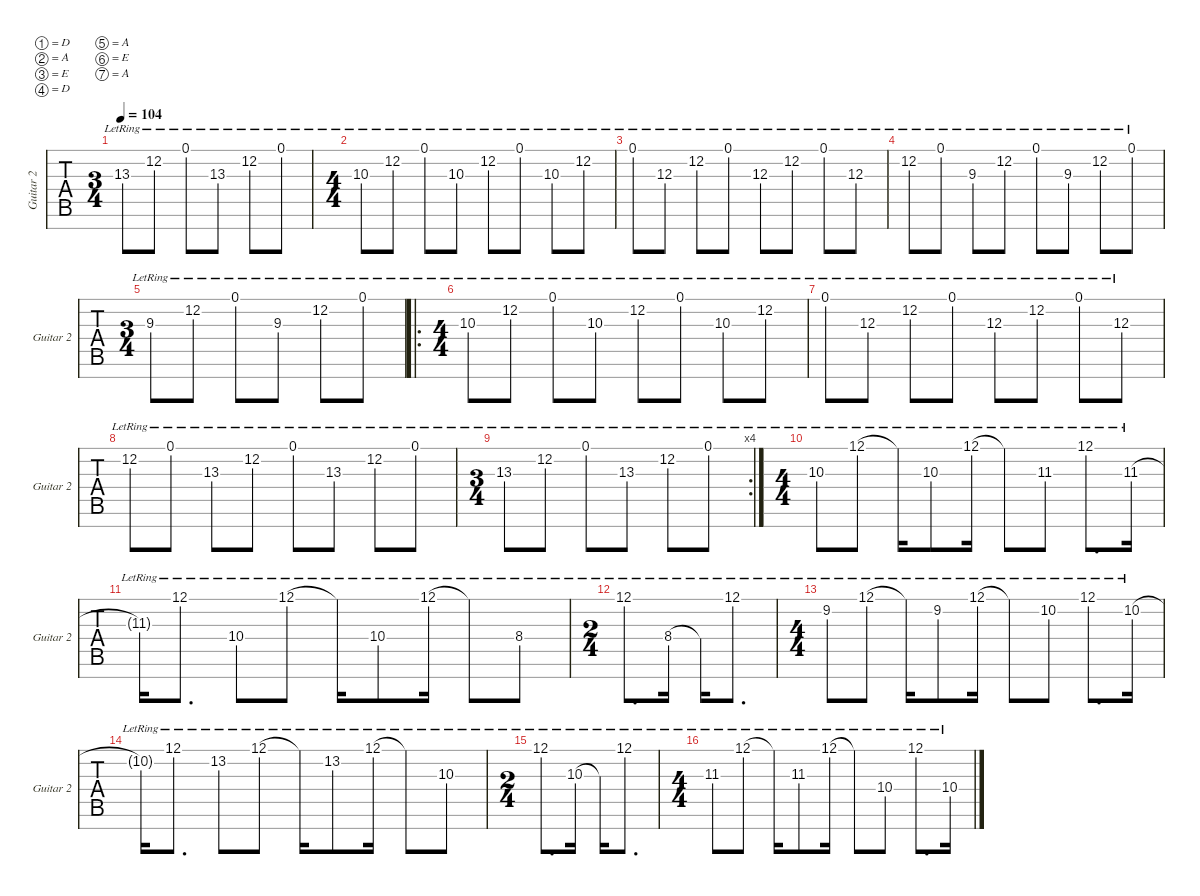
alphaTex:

\defaultSystemsLayout 4
\hideDynamics
\bracketExtendMode nobrackets
\singleTrackTrackNamePolicy allsystems
\multiTrackTrackNamePolicy allsystems
\firstSystemTrackNameMode fullname
\otherSystemsTrackNameMode fullname
\otherSystemsTrackNameOrientation horizontal
\track ("Guitar 2" "Guitar 2") {instrument distortionguitar}
\staff {tabs}
\tuning (D4 A3 E3 D3 A2 E2 A1)
\ts (3 4)
\tempo 104
\clef g2
\ks c
13.3{lr}.8{dy mf} 12.2{lr}.8 0.1{lr}.8 13.3{lr}.8 12.2{lr}.8 0.1{lr}.8 |
\ts (4 4)
10.3{lr}.8 12.2{lr}.8 0.1{lr}.8 10.3{lr}.8 12.2{lr}.8 0.1{lr}.8 10.3{lr}.8 12.2{lr}.8 |
0.1{lr}.8 12.3{lr}.8 12.2{lr}.8 0.1{lr}.8 12.3{lr}.8 12.2{lr}.8 0.1{lr}.8 12.3{lr}.8 |
12.2{lr}.8 0.1{lr}.8 9.3{lr}.8 12.2{lr}.8 0.1{lr}.8 9.3{lr}.8 12.2{lr}.8 0.1{lr}.8 |
\ts (3 4)
9.3{lr}.8 12.2{lr}.8 0.1{lr}.8 9.3{lr}.8 12.2{lr}.8 0.1{lr}.8 |
\ro
\ts (4 4)
10.3{lr}.8 12.2{lr}.8 0.1{lr}.8 10.3{lr}.8 12.2{lr}.8 0.1{lr}.8 10.3{lr}.8 12.2{lr}.8 |
0.1{lr}.8 12.3{lr}.8 12.2{lr}.8 0.1{lr}.8 12.3{lr}.8 12.2{lr}.8 0.1{lr}.8 12.3{lr}.8 |
12.2{lr}.8 0.1{lr}.8 13.3{lr}.8 12.2{lr}.8 0.1{lr}.8 13.3{lr}.8 12.2{lr}.8 0.1{lr}.8 |
\rc 4
\ts (3 4)
13.3{lr}.8 12.2{lr}.8 0.1{lr}.8 13.3{lr}.8 12.2{lr}.8 0.1{lr}.8 |
\ts (4 4)
10.3{lr}.8 12.1{lr}.8 12.1{lr t}.16 10.3{lr}.8 12.1{lr}.16 12.1{lr t}.8 11.3{lr}.8 12.1{lr}.8{d} 11.3{lr}.16 |
11.3{lr t}.16 12.1{lr}.8{d} 10.4{lr}.8 12.1{lr}.8 12.1{lr t}.16 10.4{lr}.8 12.1{lr}.16 12.1{lr t}.8 8.4{lr}.8 |
\ts (2 4)
12.1{lr}.8{d} 8.4{lr}.16 8.4{lr t}.16 12.1{lr}.8{d} |
\ts (4 4)
9.2{lr}.8 12.1{lr}.8 12.1{lr t}.16 9.2{lr}.8 12.1{lr}.16 12.1{lr t}.8 10.2{lr}.8 12.1{lr}.8{d} 10.2{lr}.16 |
10.2{lr t}.16 12.1{lr}.8{d} 13.2{lr}.8 12.1{lr}.8 12.1{lr t}.16 13.2{lr}.8 12.1{lr}.16 12.1{lr t}.8 10.3{lr}.8 |
\ts (2 4)
12.1{lr}.8{d} 10.3{lr}.16 10.3{lr t}.16 12.1{lr}.8{d} |
\ts (4 4)
11.3{lr}.8 12.1{lr}.8 12.1{lr t}.16 11.3{lr}.8 12.1{lr}.16 12.1{lr t}.8 10.4{lr}.8 12.1{lr}.8{d} 10.4{lr}.16
